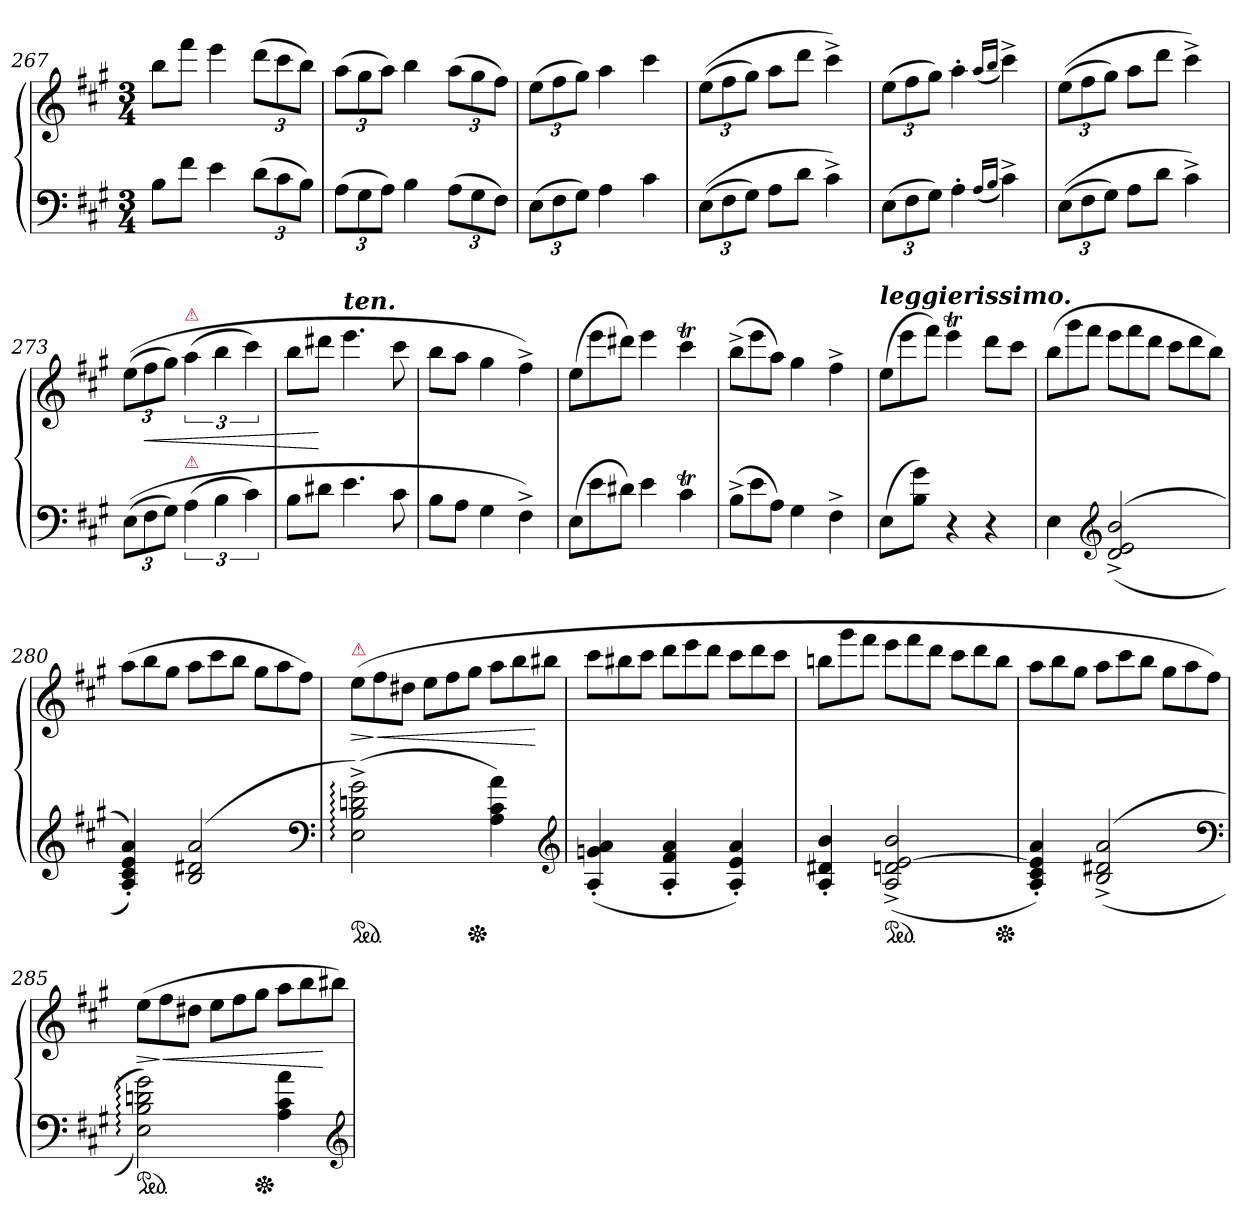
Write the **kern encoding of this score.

**kern	**kern	**dynam
*part1	*part1	*part1
*staff2	*staff1	*staff1/2
*clefF4	*clefG2	*
*k[f#c#g#]	*k[f#c#g#]	*
*M3/4	*M3/4	*
=267	=267	=267
8BL	8bbL	.
8f#J	8fff#J	.
4e	4eee	.
(>12dL	(>12dddL	.
12c#	12ccc#	.
12BJ)	12bbJ)	.
=268	=268	=268
(>12AL	(>12aaL	.
12G#	12gg#	.
12AJ)	12aaJ)	.
4B	4bb	.
(>12AL	(>12aaL	.
12G#	12gg#	.
12F#J)	12ff#J)	.
=269	=269	=269
(>12EL	(>12eeL	.
12F#	12ff#	.
12G#J)	12gg#J)	.
4A	4aa	.
4c#	4ccc#	.
=270	=270	=270
(>(12EL	(>(12eeL	.
12F#	12ff#	.
12G#J)	12gg#J)	.
8AL	8aaL	.
8dJ	8dddJ	.
4c#^>)	4ccc#^>)	.
=271	=271	=271
(12EL	(12eeL	.
12F#	12ff#	.
12G#J)	12gg#J)	.
4A'	4aa'	.
(<16qqA/LL	(<16qqaa/LL	.
16qqB/JJ	16qqbb/JJ	.
4c#^>)	4ccc#^>)	.
=272	=272	=272
(>(12EL	(>(12eeL	.
12F#	12ff#	.
12G#J)	12gg#J)	.
8AL	8aaL	.
8dJ	8dddJ	.
4c#^>)	4ccc#^>)	.
=273	=273	=273
(>(>12EL	(>(>12eeL	.
!	!	!LO:HP:b
12F#	12ff#	<
12G#J)	12gg#J)	.
!	!LO:TX:a:color=crimson:t=⚠	!
!LO:TX:a:color=crimson:t=⚠	!	!
(>6A	(>6aa	.
6B	6bb	.
6c#)	6ccc#)	.
=274	=274	=274
8BL	8bbL	.
8d#XJ	8ddd#XJ	[
!	!LO:TX:a:Bi:t=ten.	!
4.e	4.eee	.
8c#	8ccc#	.
=275	=275	=275
8BL	8bbL	.
8AJ	8aaJ	.
4G#	4gg#	.
4F#^>)	4ff#^>)	.
=276	=276	=276
*Xtuplet	*Xtuplet	*
(>12EL	(>12eeL	.
12e	12eee	.
12d#XJ)	12ddd#XJ)	.
4e	4eee	.
!	!	!LO:DY:b=2
!	!	!LO:DY:n=1:b
4c#T	4ccc#T	fz fz
=277	=277	=277
(12B^>L	(12bb^>L	.
12e	12eee	.
12AJ)	12aaJ)	.
4G#	4gg#	.
4F#^>	4ff#^>	.
=278	=278	=278
!	!LO:TX:a:Bi:t=leggierissimo.	!
(>8EL	(>12eeL	.
.	12eee	.
8B 8g#J)	.	.
.	12fff#J)	.
4r	4eeeT	.
4r	8dddL	.
.	8ccc#J	.
=279	=279	=279
4E\	(>12bbL	.
.	12ggg#	.
.	12fff#J	.
*clefG2	*	*
(<(>2d^> 2e^> 2b^>	12eeeL	.
.	12fff#	.
.	12dddJ	.
.	12ccc#L	.
.	12ddd	.
.	12bbJ)	.
=280	=280	=280
4A'< 4c#'< 4e'< 4a'<))	(>12aaL	.
.	12bb	.
.	12gg#J	.
(<2B 2d#X 2a	12aaL	.
.	12ccc#	.
.	12bbJ	.
.	12gg#L	.
.	12aa	.
.	12ff#J)	.
*clefF4	*	*
=281	=281	=281
!	!LO:TX:a:color=crimson:t=⚠	!
!LO:TX:a:color=crimson:t=⚠	!	!
!	!	!LO:HP:b
*ped	*	*
(>2E:^ 2B:^ 2dn:^ 2g#:^)	(>12ee\L	>
!	!	!LO:HP:n=1:b
.	12ff#	] <
.	12dd#XJ	.
.	12eeL	.
.	12ff#\	.
*Xped	*	*
.	12gg#J	.
4A 4c# 4a)	12aaL	.
.	12bb\	.
.	12bb#XJ	[
*clefG2	*	*
=282	=282	=282
(>4A'> 4gn'> 4a'>	12ccc#L	.
.	12bb#X	.
.	12ccc#J	.
4A'> 4f#'> 4a'>	12dddL	.
.	12eee	.
.	12dddJ	.
4A'> 4e'> 4a'>)	12ccc#L	.
.	12ddd	.
.	12ccc#J	.
=283	=283	=283
4A'> 4d#X'> 4b'>	12bbnL	.
.	12ggg#	.
.	12fff#J	.
*ped	*	*
(<2A^> 2dn^> [2e^> 2b^>	12eeeL	.
.	12fff#	.
.	12dddJ	.
.	12ccc#L	.
.	12ddd	.
*Xped	*	*
.	12bbJ	.
=284	=284	=284
4A'> 4c#'> 4e]'> 4a'>)	12aaL	.
.	12bb	.
.	12gg#J	.
(<(>2B^> 2d#X^> 2a^>	12aaL	.
.	12ccc#	.
.	12bbJ	.
.	12gg#L	.
.	12aa	.
.	12ff#J)	.
*clefF4	*	*
=285	=285	=285
!	!	!LO:HP:b
*ped	*	*
2E: 2B: 2dn: 2g#:))	(>12eeL	>
!	!	!LO:HP:n=1:b
.	12ff#	] <
.	12dd#XJ	.
.	12eeL	.
.	12ff#	.
*Xped	*	*
.	12gg#J	.
4A 4c# 4a	12aaL	.
.	12bb	.
.	12bb#XJ)	[
*clefG2	*	*
=	=	=
*-	*-	*-
